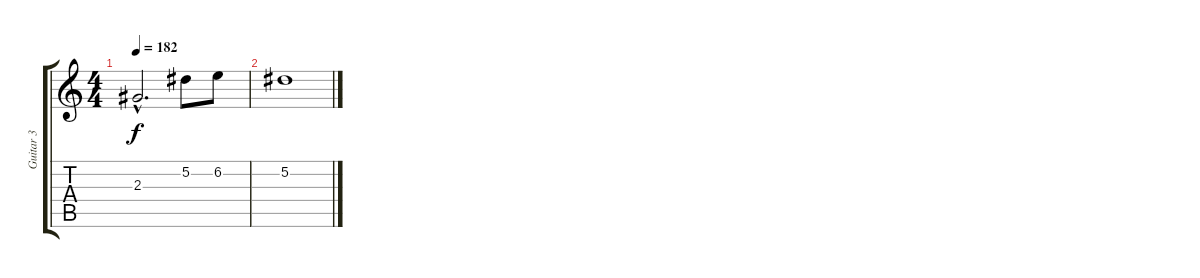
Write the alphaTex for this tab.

\track ("Guitar 3" "Guitar 3") {instrument distortionguitar}
\staff {score tabs}
\tuning (Eb4 Bb3 Gb3 Db3 Ab2 Eb2) {hide}
\ts (4 4)
\tempo 182
\clef g2
\ks c
2.3{hac}.2{d dy f} 5.2.8 6.2.8 |
5.2.1
